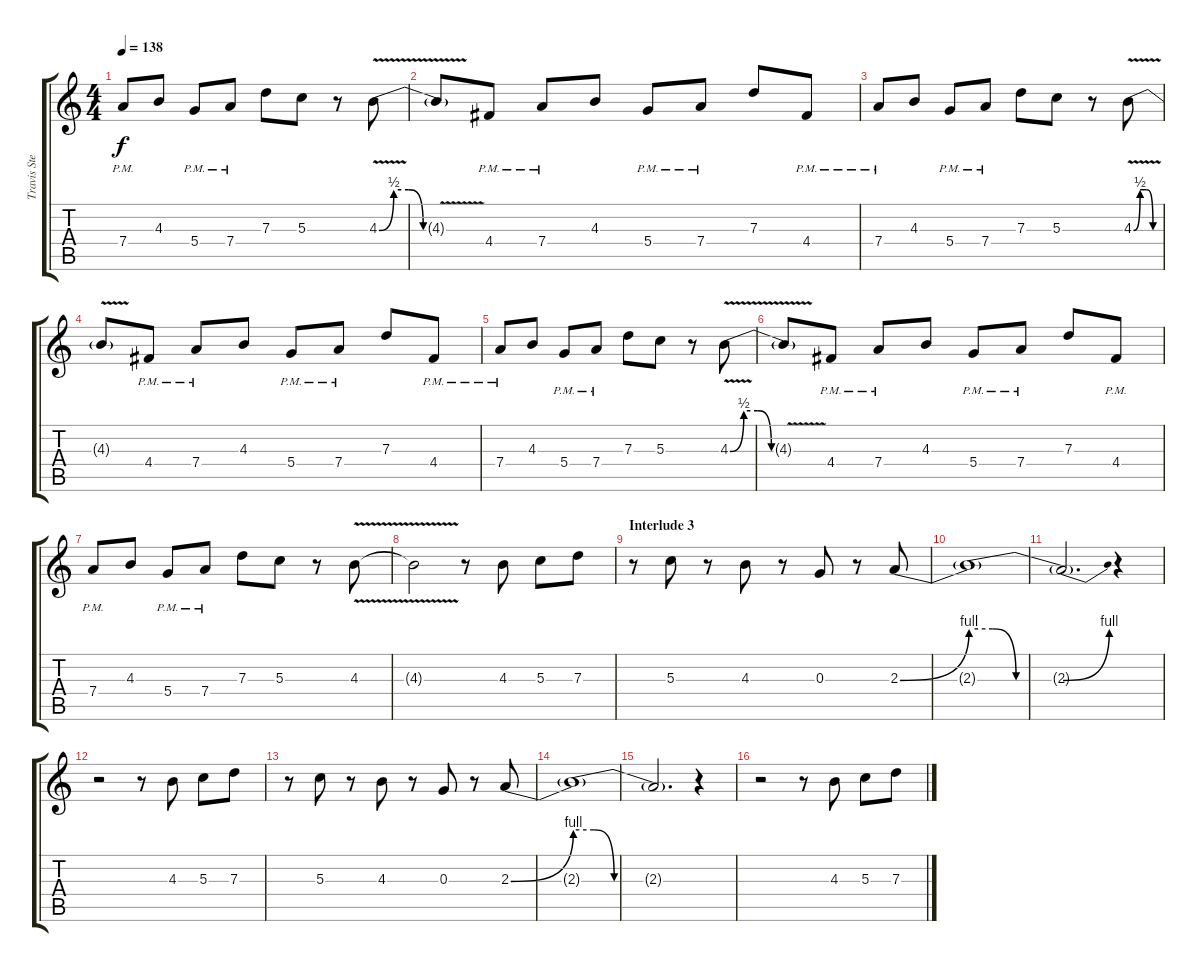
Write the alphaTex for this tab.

\track ("Travis Stever" "Travis Ste") {instrument overdrivenguitar}
\staff {score tabs}
\tuning (E4 B3 G3 D3 A2 E2) {hide}
\ts (4 4)
\tempo 138
\clef g2
\ks c
7.4{pm}.8{dy f} 4.3.8 5.4{pm}.8 7.4{pm}.8 7.3.8 5.3.8 r.8 4.3{be (custom 0 0 15 2 30 2 45 0 60 0) v}.8 |
4.3{v t}.8 4.4{pm}.8 7.4{pm}.8 4.3.8 5.4{pm}.8 7.4{pm}.8 7.3.8 4.4{pm}.8 |
7.4{pm}.8 4.3.8 5.4{pm}.8 7.4{pm}.8 7.3.8 5.3.8 r.8 4.3{be (custom 0 0 15 2 30 2 45 0 60 0) v}.8 |
4.3{v t}.8 4.4{pm}.8 7.4{pm}.8 4.3.8 5.4{pm}.8 7.4{pm}.8 7.3.8 4.4{pm}.8 |
7.4{pm}.8 4.3.8 5.4{pm}.8 7.4{pm}.8 7.3.8 5.3.8 r.8 4.3{be (custom 0 0 15 2 30 2 45 0 60 0) v}.8 |
4.3{v t}.8 4.4{pm}.8 7.4{pm}.8 4.3.8 5.4{pm}.8 7.4{pm}.8 7.3.8 4.4{pm}.8 |
7.4{pm}.8 4.3.8 5.4{pm}.8 7.4{pm}.8 7.3.8 5.3.8 r.8 4.3{v}.8 |
4.3{v t}.2 r.8 4.3.8 5.3.8 7.3.8 |
\section ("" "Interlude 3")
r.8 5.3.8 r.8 4.3.8 r.8 0.3.8 r.8 2.3{be (bend 0 0 60 4)}.8 |
2.3{be (custom 0 4 15 4 30 0 60 0) t}.1 |
2.3{be (bend 0 0 60 4) t}.2{d} r.4 |
r.2 r.8 4.3.8 5.3.8 7.3.8 |
r.8 5.3.8 r.8 4.3.8 r.8 0.3.8 r.8 2.3{be (bend 0 0 60 4)}.8 |
2.3{be (custom 0 4 15 4 30 0 60 0) t}.1 |
2.3{be (hold 0 0 60 0) t}.2{d} r.4 |
r.2 r.8 4.3.8 5.3.8 7.3.8
